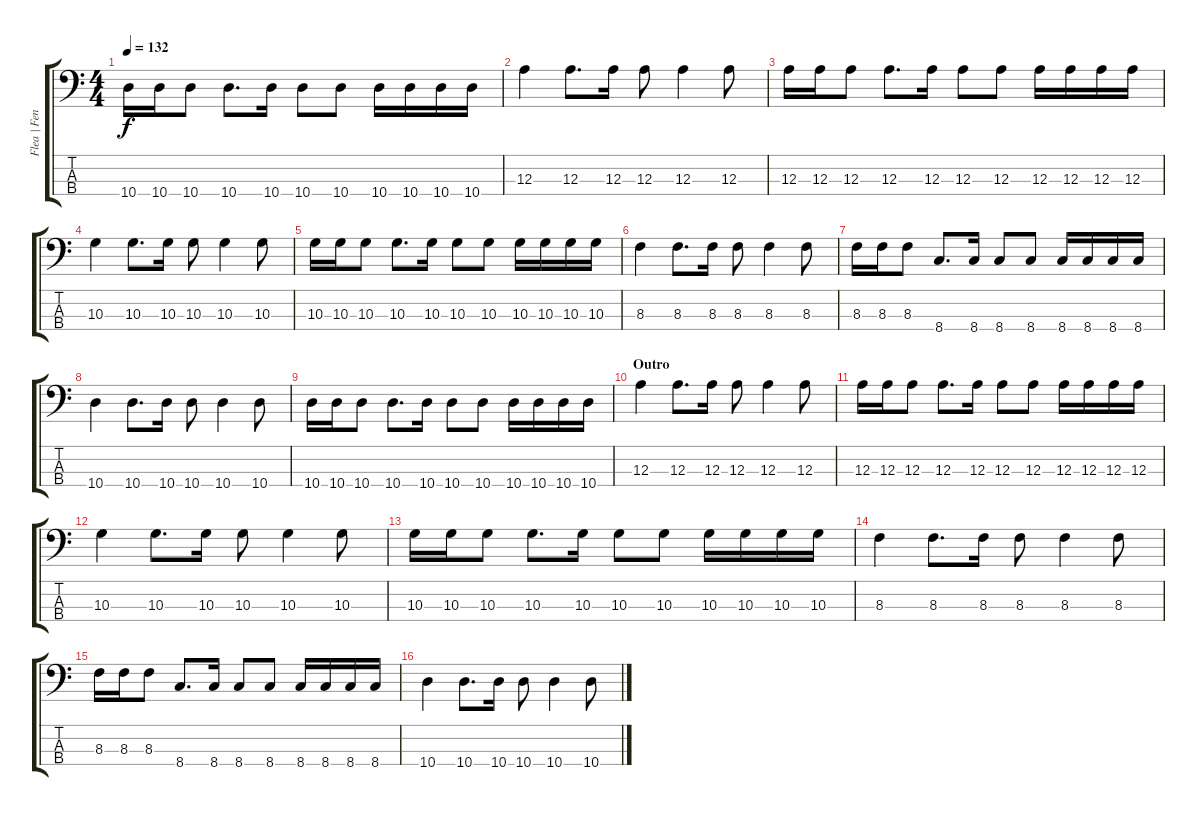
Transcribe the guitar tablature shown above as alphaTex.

\track ("Flea | Fender Shell Pink Jazz | Bass" "Flea | Fen") {instrument electricbasspick}
\staff {score tabs}
\tuning (G2 D2 A1 E1) {hide}
\ts (4 4)
\tempo 132
\clef f4
\ks c
10.4.16{dy f} 10.4.16 10.4.8 10.4.8{d} 10.4.16 10.4.8 10.4.8 10.4.16 10.4.16 10.4.16 10.4.16 |
12.3.4 12.3.8{d} 12.3.16 12.3.8 12.3.4 12.3.8 |
12.3.16 12.3.16 12.3.8 12.3.8{d} 12.3.16 12.3.8 12.3.8 12.3.16 12.3.16 12.3.16 12.3.16 |
10.3.4 10.3.8{d} 10.3.16 10.3.8 10.3.4 10.3.8 |
10.3.16 10.3.16 10.3.8 10.3.8{d} 10.3.16 10.3.8 10.3.8 10.3.16 10.3.16 10.3.16 10.3.16 |
8.3.4 8.3.8{d} 8.3.16 8.3.8 8.3.4 8.3.8 |
8.3.16 8.3.16 8.3.8 8.4.8{d} 8.4.16 8.4.8 8.4.8 8.4.16 8.4.16 8.4.16 8.4.16 |
10.4.4 10.4.8{d} 10.4.16 10.4.8 10.4.4 10.4.8 |
10.4.16 10.4.16 10.4.8 10.4.8{d} 10.4.16 10.4.8 10.4.8 10.4.16 10.4.16 10.4.16 10.4.16 |
\section ("" "Outro")
12.3.4 12.3.8{d} 12.3.16 12.3.8 12.3.4 12.3.8 |
12.3.16 12.3.16 12.3.8 12.3.8{d} 12.3.16 12.3.8 12.3.8 12.3.16 12.3.16 12.3.16 12.3.16 |
10.3.4 10.3.8{d} 10.3.16 10.3.8 10.3.4 10.3.8 |
10.3.16 10.3.16 10.3.8 10.3.8{d} 10.3.16 10.3.8 10.3.8 10.3.16 10.3.16 10.3.16 10.3.16 |
8.3.4 8.3.8{d} 8.3.16 8.3.8 8.3.4 8.3.8 |
8.3.16 8.3.16 8.3.8 8.4.8{d} 8.4.16 8.4.8 8.4.8 8.4.16 8.4.16 8.4.16 8.4.16 |
10.4.4 10.4.8{d} 10.4.16 10.4.8 10.4.4 10.4.8
